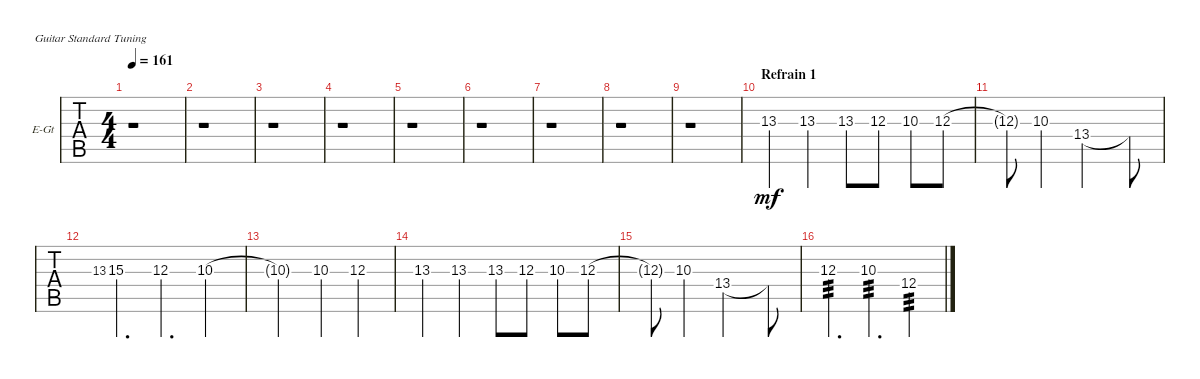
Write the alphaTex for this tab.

\defaultSystemsLayout 4
\bracketExtendMode groupsimilarinstruments
\firstSystemTrackNameOrientation horizontal
\otherSystemsTrackNameOrientation horizontal
\chordDiagramsInScore
\track ("Guitare 3" "E-Gt") {instrument overdrivenguitar}
\staff {tabs}
\tuning (E4 B3 G3 D3 A2 E2)
\ts (4 4)
\tempo 161
\clef g2
\ks c
r.1{dy mf} |
r.1 |
r.1 |
r.1 |
r.1 |
r.1 |
r.1 |
r.1 |
r.1 |
\section ("" "Refrain 1")
\scale
0.362745 13.3.4 13.3.4 13.3.8 12.3.8 10.3.8 12.3.8 |
12.3{t}.8 10.3.4 13.4.2 13.4{t}.8 |
13.3.8{gr} 15.3.4{d} 12.3.4{d} 10.3.4 |
10.3{t}.2 10.3.4 12.3.4 |
13.3.4 13.3.4 13.3.8 12.3.8 10.3.8 12.3.8 |
\scale
0.303922 12.3{t}.8 10.3.4 13.4.2 13.4{t}.8 |
\scale
0.303922 12.3.4{d tp 3} 10.3.4{d tp 3} 12.4.4{tp 3}
